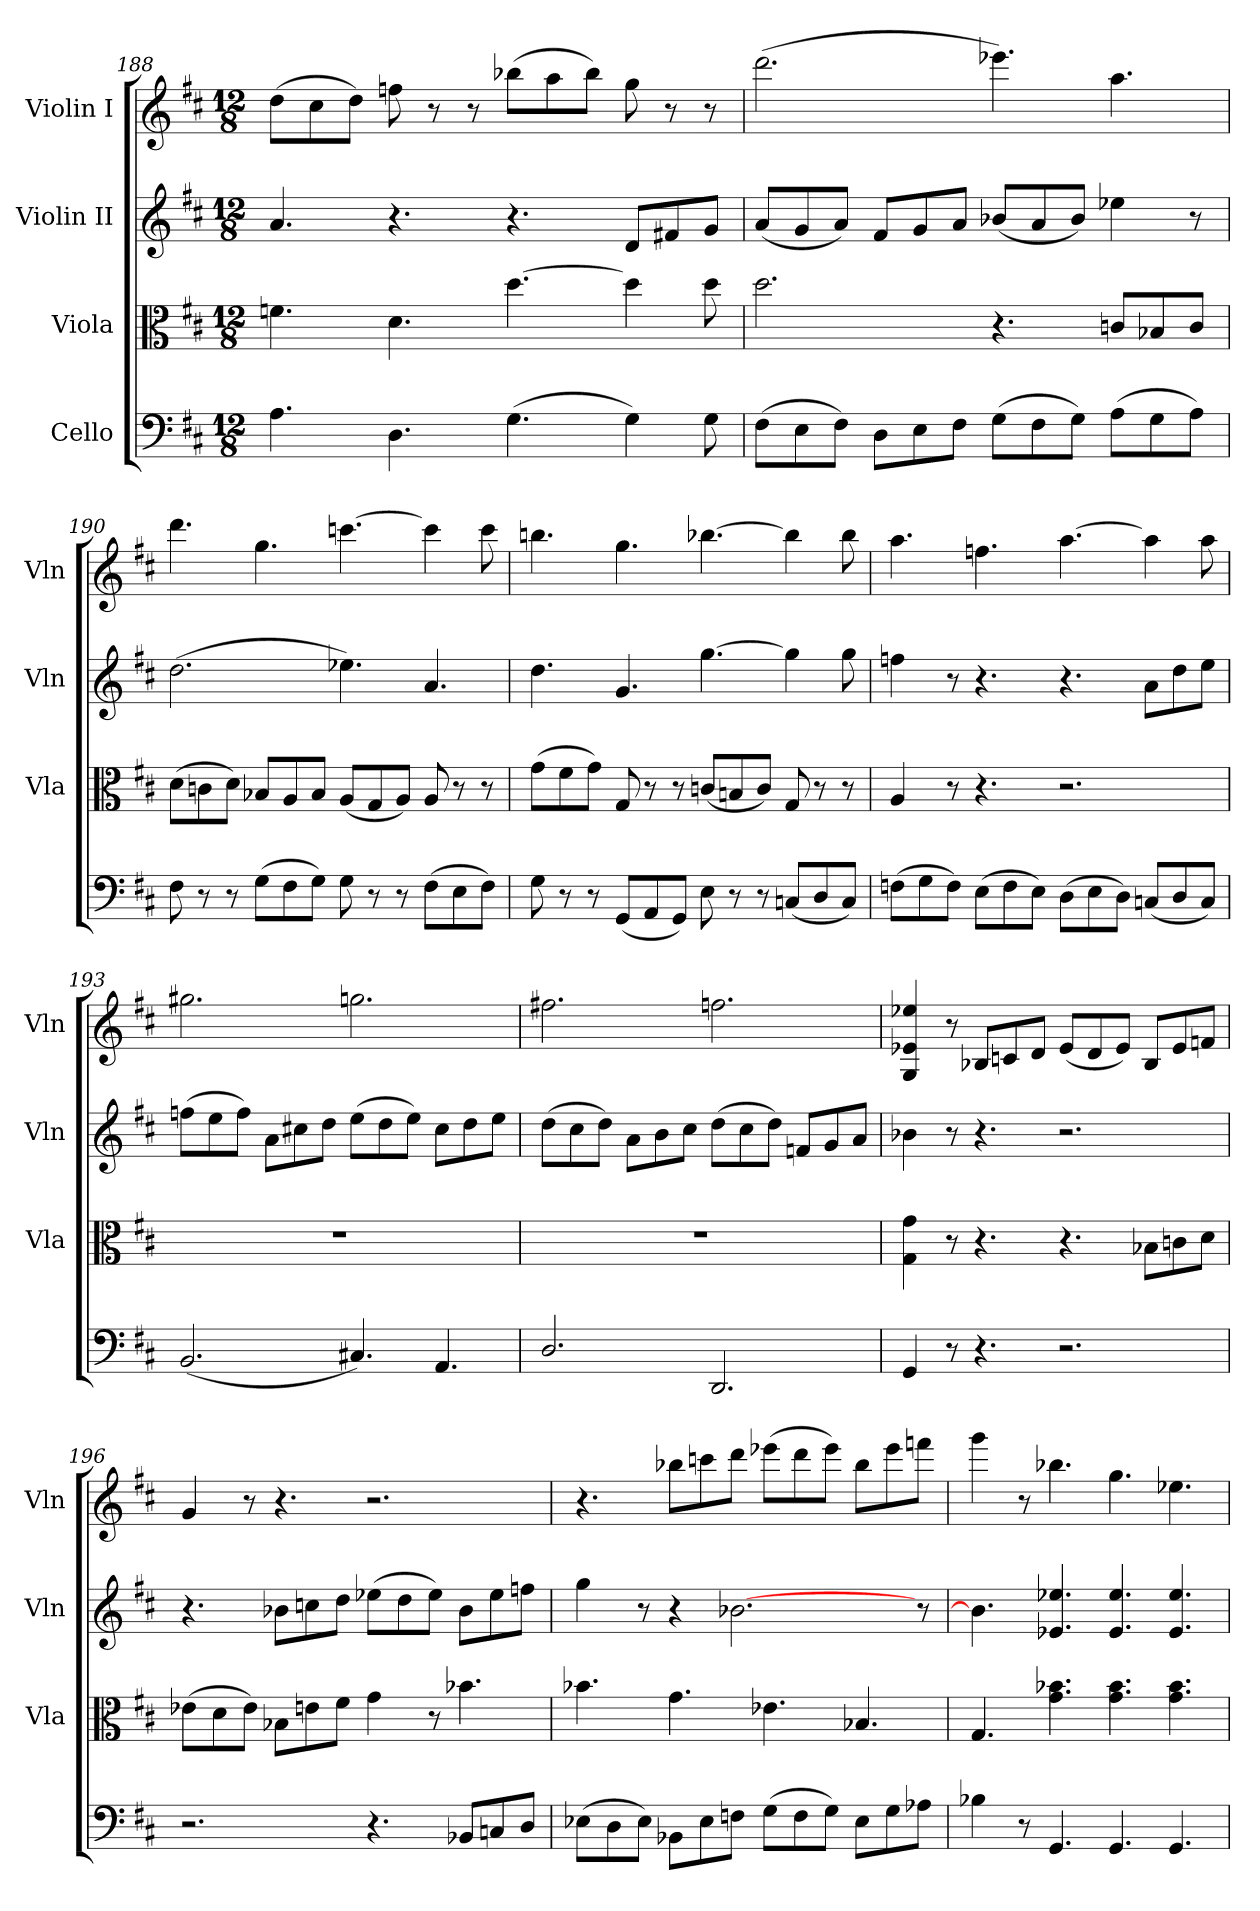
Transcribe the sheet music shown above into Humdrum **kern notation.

**kern	**kern	**kern	**kern
*part4	*part3	*part2	*part1
*staff4	*staff3	*staff2	*staff1
*I"Cello	*I"Viola	*I"Violin II	*I"Violin I
*	*I'Vla	*I'Vln	*I'Vln
*clefF4	*clefC3	*clefG2	*clefG2
*k[f#c#]	*k[f#c#]	*k[f#c#]	*k[f#c#]
*M12/8	*M12/8	*M12/8	*M12/8
=188	=188	=188	=188
4.A\	4.fn\	4.a/	(>8dd\L
.	.	.	8cc#\
.	.	.	8dd\J)
4.D\	4.d\	4.r	8ffn\
.	.	.	8r
.	.	.	8r
(>4.G\	[4.dd\	4.r	(>8bb-X\L
.	.	.	8aa\
.	.	.	8bb-\J)
4G\)	4dd\]	8d/L	8gg\
.	.	8f#X/	8r
8G\	8dd\	8g/J	8r
!!LO:LB:g=z
=189	=189	=189	=189
(>8F#\L	2.dd\	(<8a/L	(>2.ddd\
8E\	.	8g/	.
8F#\J)	.	8a/J)	.
8D\L	.	8f#/L	.
8E\	.	8g/	.
8F#\J	.	8a/J	.
(>8G\L	4.r	(<8b-X/L	4.eee-X\)
8F#\	.	8a/	.
8G\J)	.	8b-/J)	.
(>8A\L	8cn/L	4ee-X\	4.aa\
8G\	8B-X/	.	.
8A\J)	8c/J	8r	.
=190	=190	=190	=190
8F#\	(>8d\L	(>2.dd\	4.ddd\
8r	8cn\	.	.
8r	8d\J)	.	.
(>8G\L	8B-X/L	.	4.gg\
8F#\	8A/	.	.
8G\J)	8B-/J	.	.
8G\	(<8A/L	4.ee-X\)	[4.cccn\
8r	8G/	.	.
8r	8A/J)	.	.
(>8F#\L	8A/	4.a/	4ccc\]
8E\	8r	.	.
8F#\J)	8r	.	8ccc\
=191	=191	=191	=191
8G\	(>8g\L	4.dd\	4.bbn\
8r	8f#\	.	.
8r	8g\J)	.	.
(<8GG/L	8G/	4.g/	4.gg\
8AA/	8r	.	.
8GG/J)	8r	.	.
8E\	(<8cn/L	[4.gg\	[4.bb-X\
8r	8Bn/	.	.
8r	8c/J)	.	.
(<8Cn/L	8G/	4gg\]	4bb-\]
8D/	8r	.	.
8C/J)	8r	8gg\	8bb-\
=192	=192	=192	=192
(>8Fn\L	4A/	4ffn\	4.aa\
8G\	.	.	.
8F\J)	8r	8r	.
(>8E\L	4.r	4.r	4.ffn\
8F\	.	.	.
8E\J)	.	.	.
(>8D\L	2.r	4.r	[4.aa\
8E\	.	.	.
8D\J)	.	.	.
(<8Cn/L	.	8a\L	4aa\]
8D/	.	8dd\	.
8C/J)	.	8ee\J	8aa\
=193	=193	=193	=193
(<2.BB/	1.r	(>8ffn\L	2.gg#X\
.	.	8ee\	.
.	.	8ff\J)	.
.	.	8a\L	.
.	.	8cc#X\	.
.	.	8dd\J	.
4.C#X/)	.	(>8ee\L	2.ggn\
.	.	8dd\	.
.	.	8ee\J)	.
4.AA/	.	8cc#\L	.
.	.	8dd\	.
.	.	8ee\J	.
!!LO:LB:g=z
=194	=194	=194	=194
2.D/	1.r	(>8dd\L	2.ff#X\
.	.	8cc#\	.
.	.	8dd\J)	.
.	.	8a\L	.
.	.	8b\	.
.	.	8cc#\J	.
2.DD/	.	(>8dd\L	2.ffn\
.	.	8cc#\	.
.	.	8dd\J)	.
.	.	8fn/L	.
.	.	8g/	.
.	.	8a/J	.
=195	=195	=195	=195
4GG/	4G\ 4g\	4b-X\	4G/ 4e-X/ 4ee-X/
8r	8r	8r	8r
4.r	4.r	4.r	8B-X/L
.	.	.	8cn/
.	.	.	8d/J
2.r	4.r	2.r	(<8e-/L
.	.	.	8d/
.	.	.	8e-/J)
.	8B-X\L	.	8B-/L
.	8cn\	.	8e-/
.	8d\J	.	8fn/J
=196	=196	=196	=196
2.r	(>8e-X\L	4.r	4g/
.	8d\	.	.
.	8e-\J)	.	8r
.	8B-X\L	8b-X\L	4.r
.	8en\	8ccn\	.
.	8f#\J	8dd\J	.
4.r	4g\	(>8ee-X\L	2.r
.	.	8dd\	.
.	8r	8ee-\J)	.
8BB-X/L	4.b-X\	8b-\L	.
8Cn/	.	8ee-\	.
8D/J	.	8ffn\J	.
=197	=197	=197	=197
(>8E-X\L	4.b-X\	4gg\	4.r
8D\	.	.	.
8E-\J)	.	8r	.
8BB-X\L	4.g\	4r	8bb-X\L
8E-\	.	.	8cccn\
8Fn\J	.	[2.b-X\	8ddd\J
(>8G\L	4.e-X\	.	(>8eee-X\L
8F\	.	.	8ddd\
8G\J)	.	.	8eee-\J)
8E-\L	4.B-X/	.	8bb-\L
8G\	.	.	8eee-\
8A-X\J	.	8r	8fffn\J
=198	=198	=198	=198
4B-X\	4.G/	4.b-\]	4ggg\
8r	.	.	8r
4.GG/	4.g\ 4.b-X\	4.e-X/ 4.ee-X/	4.bb-X\
4.GG/	4.g\ 4.b-\	4.e-/ 4.ee-/	4.gg\
4.GG/	4.g\ 4.b-\	4.e-/ 4.ee-/	4.ee-X\
=	=	=	=
*-	*-	*-	*-
